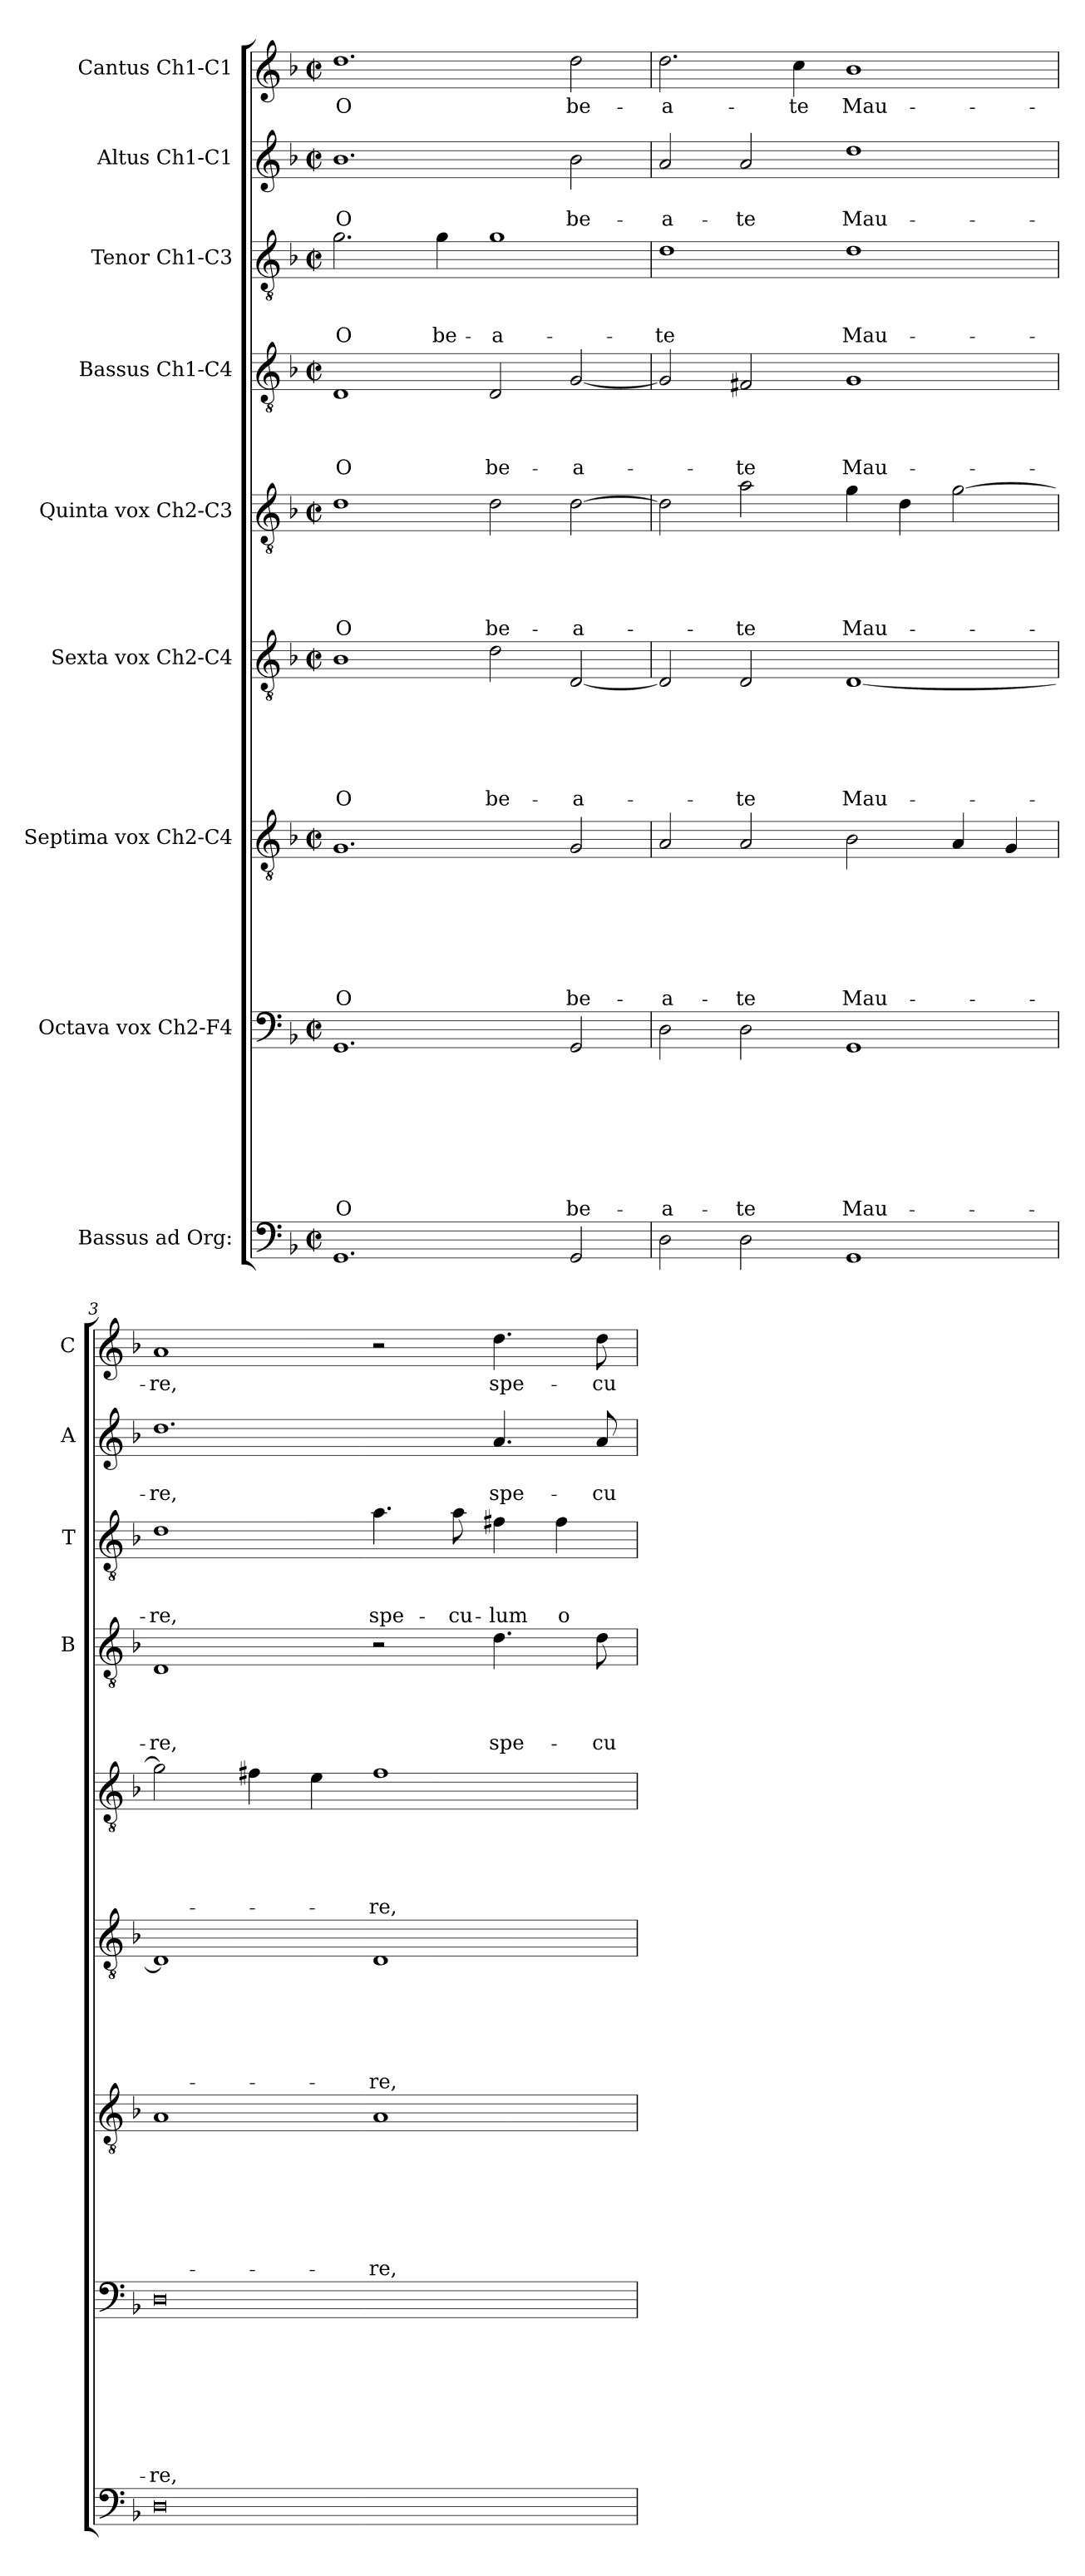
**kern	**kern	**text	**text	**text	**text	**text	**text	**text	**text	**kern	**text	**text	**text	**text	**text	**text	**text	**kern	**text	**text	**text	**text	**text	**text	**kern	**text	**text	**text	**text	**text	**kern	**text	**text	**text	**text	**kern	**text	**text	**text	**kern	**text	**text	**kern	**text
*part9	*part8	*part8	*part8	*part8	*part8	*part8	*part8	*part8	*part8	*part7	*part7	*part7	*part7	*part7	*part7	*part7	*part7	*part6	*part6	*part6	*part6	*part6	*part6	*part6	*part5	*part5	*part5	*part5	*part5	*part5	*part4	*part4	*part4	*part4	*part4	*part3	*part3	*part3	*part3	*part2	*part2	*part2	*part1	*part1
*staff9	*staff8	*staff8	*staff8	*staff8	*staff8	*staff8	*staff8	*staff8	*staff8	*staff7	*staff7	*staff7	*staff7	*staff7	*staff7	*staff7	*staff7	*staff6	*staff6	*staff6	*staff6	*staff6	*staff6	*staff6	*staff5	*staff5	*staff5	*staff5	*staff5	*staff5	*staff4	*staff4	*staff4	*staff4	*staff4	*staff3	*staff3	*staff3	*staff3	*staff2	*staff2	*staff2	*staff1	*staff1
*I"Bassus ad Org:	*I"Octava vox Ch2-F4	*	*	*	*	*	*	*	*	*I"Septima vox Ch2-C4	*	*	*	*	*	*	*	*I"Sexta vox Ch2-C4	*	*	*	*	*	*	*I"Quinta vox Ch2-C3	*	*	*	*	*	*I"Bassus Ch1-C4	*	*	*	*	*I"Tenor Ch1-C3	*	*	*	*I"Altus Ch1-C1	*	*	*I"Cantus Ch1-C1	*
*	*	*	*	*	*	*	*	*	*	*	*	*	*	*	*	*	*	*	*	*	*	*	*	*	*	*	*	*	*	*	*I'B	*	*	*	*	*I'T	*	*	*	*I'A	*	*	*I'C	*
*clefF4	*clefF4	*	*	*	*	*	*	*	*	*clefGv2	*	*	*	*	*	*	*	*clefGv2	*	*	*	*	*	*	*clefGv2	*	*	*	*	*	*clefGv2	*	*	*	*	*clefGv2	*	*	*	*clefG2	*	*	*clefG2	*
*k[b-]	*k[b-]	*	*	*	*	*	*	*	*	*k[b-]	*	*	*	*	*	*	*	*k[b-]	*	*	*	*	*	*	*k[b-]	*	*	*	*	*	*k[b-]	*	*	*	*	*k[b-]	*	*	*	*k[b-]	*	*	*k[b-]	*
*F:	*F:	*	*	*	*	*	*	*	*	*F:	*	*	*	*	*	*	*	*F:	*	*	*	*	*	*	*F:	*	*	*	*	*	*F:	*	*	*	*	*F:	*	*	*	*F:	*	*	*F:	*
*M2/2	*M2/2	*	*	*	*	*	*	*	*	*M2/2	*	*	*	*	*	*	*	*M2/2	*	*	*	*	*	*	*M2/2	*	*	*	*	*	*M2/2	*	*	*	*	*M2/2	*	*	*	*M2/2	*	*	*M2/2	*
*met(c|)	*met(c|)	*	*	*	*	*	*	*	*	*met(c|)	*	*	*	*	*	*	*	*met(c|)	*	*	*	*	*	*	*met(c|)	*	*	*	*	*	*met(c|)	*	*	*	*	*met(c|)	*	*	*	*met(c|)	*	*	*met(c|)	*
=1	=1	=1	=1	=1	=1	=1	=1	=1	=1	=1	=1	=1	=1	=1	=1	=1	=1	=1	=1	=1	=1	=1	=1	=1	=1	=1	=1	=1	=1	=1	=1	=1	=1	=1	=1	=1	=1	=1	=1	=1	=1	=1	=1	=1
!	!	!	!	!	!	!	!	!	!LO:LY:b	!	!	!	!	!	!	!	!LO:LY:b	!	!	!	!	!	!	!LO:LY:b	!	!	!	!	!	!LO:LY:b	!	!	!	!	!LO:LY:b	!	!	!	!LO:LY:b	!	!	!LO:LY:b	!	!LO:LY:b
1.GG	1.GG	.	.	.	.	.	.	.	O	1.G	.	.	.	.	.	.	O	1B-	.	.	.	.	.	O	1d	.	.	.	.	O	1D	.	.	.	O	2.g\	.	.	O	1.b-	.	O	1.dd	O
!	!	!	!	!	!	!	!	!	!	!	!	!	!	!	!	!	!	!	!	!	!	!	!	!	!	!	!	!	!	!	!	!	!	!	!	!	!	!	!LO:LY:b	!	!	!	!	!
.	.	.	.	.	.	.	.	.	.	.	.	.	.	.	.	.	.	.	.	.	.	.	.	.	.	.	.	.	.	.	.	.	.	.	.	4g\	.	.	be-	.	.	.	.	.
!	!	!	!	!	!	!	!	!	!	!	!	!	!	!	!	!	!	!	!	!	!	!	!	!LO:LY:b	!	!	!	!	!	!LO:LY:b	!	!	!	!	!LO:LY:b	!	!	!	!LO:LY:b	!	!	!	!	!
.	.	.	.	.	.	.	.	.	.	.	.	.	.	.	.	.	.	2d\	.	.	.	.	.	be-	2d\	.	.	.	.	be-	2D/	.	.	.	be-	1g	.	.	-a-	.	.	.	.	.
!	!	!	!	!	!	!	!	!	!LO:LY:b	!	!	!	!	!	!	!	!LO:LY:b	!	!	!	!	!	!	!LO:LY:b	!	!	!	!	!	!LO:LY:b	!	!	!	!	!LO:LY:b	!	!	!	!	!	!	!LO:LY:b	!	!LO:LY:b
2GG/	2GG/	.	.	.	.	.	.	.	be-	2G/	.	.	.	.	.	.	be-	[2D/	.	.	.	.	.	-a-	[2d\	.	.	.	.	-a-	[2G/	.	.	.	-a-	.	.	.	.	2b-\	.	be-	2dd\	be-
=2	=2	=2	=2	=2	=2	=2	=2	=2	=2	=2	=2	=2	=2	=2	=2	=2	=2	=2	=2	=2	=2	=2	=2	=2	=2	=2	=2	=2	=2	=2	=2	=2	=2	=2	=2	=2	=2	=2	=2	=2	=2	=2	=2	=2
!	!	!	!	!	!	!	!	!	!LO:LY:b	!	!	!	!	!	!	!	!LO:LY:b	!	!	!	!	!	!	!	!	!	!	!	!	!	!	!	!	!	!	!	!	!	!LO:LY:b	!	!	!LO:LY:b	!	!LO:LY:b
2D\	2D\	.	.	.	.	.	.	.	-a-	2A/	.	.	.	.	.	.	-a-	2D/]	.	.	.	.	.	.	2d\]	.	.	.	.	.	2G/]	.	.	.	.	1d	.	.	-te	2a/	.	-a-	2.dd\	-a-
!	!	!	!	!	!	!	!	!	!LO:LY:b	!	!	!	!	!	!	!	!LO:LY:b	!	!	!	!	!	!	!LO:LY:b	!	!	!	!	!	!LO:LY:b	!	!	!	!	!LO:LY:b	!	!	!	!	!	!	!LO:LY:b	!	!
2D\	2D\	.	.	.	.	.	.	.	-te	2A/	.	.	.	.	.	.	-te	2D/	.	.	.	.	.	-te	2a\	.	.	.	.	-te	2F#X/	.	.	.	-te	.	.	.	.	2a/	.	-te	.	.
!	!	!	!	!	!	!	!	!	!	!	!	!	!	!	!	!	!	!	!	!	!	!	!	!	!	!	!	!	!	!	!	!	!	!	!	!	!	!	!	!	!	!	!	!LO:LY:b
.	.	.	.	.	.	.	.	.	.	.	.	.	.	.	.	.	.	.	.	.	.	.	.	.	.	.	.	.	.	.	.	.	.	.	.	.	.	.	.	.	.	.	4cc\	-te
!	!	!	!	!	!	!	!	!	!LO:LY:b	!	!	!	!	!	!	!	!LO:LY:b	!	!	!	!	!	!	!LO:LY:b	!	!	!	!	!	!LO:LY:b	!	!	!	!	!LO:LY:b	!	!	!	!LO:LY:b	!	!	!LO:LY:b	!	!LO:LY:b
1GG	1GG	.	.	.	.	.	.	.	Mau-	2B-\	.	.	.	.	.	.	Mau-	[1D	.	.	.	.	.	Mau-	4g\	.	.	.	.	Mau-	1G	.	.	.	Mau-	1d	.	.	Mau-	1dd	.	Mau-	1b-	Mau-
.	.	.	.	.	.	.	.	.	.	.	.	.	.	.	.	.	.	.	.	.	.	.	.	.	4d\	.	.	.	.	.	.	.	.	.	.	.	.	.	.	.	.	.	.	.
.	.	.	.	.	.	.	.	.	.	4A/	.	.	.	.	.	.	.	.	.	.	.	.	.	.	[2g\	.	.	.	.	.	.	.	.	.	.	.	.	.	.	.	.	.	.	.
.	.	.	.	.	.	.	.	.	.	4G/	.	.	.	.	.	.	.	.	.	.	.	.	.	.	.	.	.	.	.	.	.	.	.	.	.	.	.	.	.	.	.	.	.	.
=3	=3	=3	=3	=3	=3	=3	=3	=3	=3	=3	=3	=3	=3	=3	=3	=3	=3	=3	=3	=3	=3	=3	=3	=3	=3	=3	=3	=3	=3	=3	=3	=3	=3	=3	=3	=3	=3	=3	=3	=3	=3	=3	=3	=3
!	!	!	!	!	!	!	!	!	!LO:LY:b	!	!	!	!	!	!	!	!	!	!	!	!	!	!	!	!	!	!	!	!	!	!	!	!	!	!LO:LY:b	!	!	!	!LO:LY:b	!	!	!LO:LY:b	!	!LO:LY:b
0D	0D	.	.	.	.	.	.	.	-re,	1A	.	.	.	.	.	.	.	1D]	.	.	.	.	.	.	2g\]	.	.	.	.	.	1D	.	.	.	-re,	1d	.	.	-re,	1.dd	.	-re,	1a	-re,
.	.	.	.	.	.	.	.	.	.	.	.	.	.	.	.	.	.	.	.	.	.	.	.	.	4f#X\	.	.	.	.	.	.	.	.	.	.	.	.	.	.	.	.	.	.	.
.	.	.	.	.	.	.	.	.	.	.	.	.	.	.	.	.	.	.	.	.	.	.	.	.	4e\	.	.	.	.	.	.	.	.	.	.	.	.	.	.	.	.	.	.	.
!	!	!	!	!	!	!	!	!	!	!	!	!	!	!	!	!	!LO:LY:b	!	!	!	!	!	!	!LO:LY:b	!	!	!	!	!	!LO:LY:b	!	!	!	!	!	!	!	!	!LO:LY:b	!	!	!	!	!
.	.	.	.	.	.	.	.	.	.	1A	.	.	.	.	.	.	-re,	1D	.	.	.	.	.	-re,	1f#	.	.	.	.	-re,	2r	.	.	.	.	4.a\	.	.	spe-	.	.	.	2r	.
!	!	!	!	!	!	!	!	!	!	!	!	!	!	!	!	!	!	!	!	!	!	!	!	!	!	!	!	!	!	!	!	!	!	!	!	!	!	!	!LO:LY:b	!	!	!	!	!
.	.	.	.	.	.	.	.	.	.	.	.	.	.	.	.	.	.	.	.	.	.	.	.	.	.	.	.	.	.	.	.	.	.	.	.	8a\	.	.	-cu-	.	.	.	.	.
!	!	!	!	!	!	!	!	!	!	!	!	!	!	!	!	!	!	!	!	!	!	!	!	!	!	!	!	!	!	!	!	!	!	!	!LO:LY:b	!	!	!	!LO:LY:b	!	!	!LO:LY:b	!	!LO:LY:b
.	.	.	.	.	.	.	.	.	.	.	.	.	.	.	.	.	.	.	.	.	.	.	.	.	.	.	.	.	.	.	4.d\	.	.	.	spe-	4f#X\	.	.	-lum	4.a/	.	spe-	4.dd\	spe-
!	!	!	!	!	!	!	!	!	!	!	!	!	!	!	!	!	!	!	!	!	!	!	!	!	!	!	!	!	!	!	!	!	!	!	!	!	!	!	!LO:LY:b	!	!	!	!	!
.	.	.	.	.	.	.	.	.	.	.	.	.	.	.	.	.	.	.	.	.	.	.	.	.	.	.	.	.	.	.	.	.	.	.	.	4f#\	.	.	o-	.	.	.	.	.
!	!	!	!	!	!	!	!	!	!	!	!	!	!	!	!	!	!	!	!	!	!	!	!	!	!	!	!	!	!	!	!	!	!	!	!LO:LY:b	!	!	!	!	!	!	!LO:LY:b	!	!LO:LY:b
.	.	.	.	.	.	.	.	.	.	.	.	.	.	.	.	.	.	.	.	.	.	.	.	.	.	.	.	.	.	.	8d\	.	.	.	-cu-	.	.	.	.	8a/	.	-cu-	8dd\	-cu-
=	=	=	=	=	=	=	=	=	=	=	=	=	=	=	=	=	=	=	=	=	=	=	=	=	=	=	=	=	=	=	=	=	=	=	=	=	=	=	=	=	=	=	=	=
*-	*-	*-	*-	*-	*-	*-	*-	*-	*-	*-	*-	*-	*-	*-	*-	*-	*-	*-	*-	*-	*-	*-	*-	*-	*-	*-	*-	*-	*-	*-	*-	*-	*-	*-	*-	*-	*-	*-	*-	*-	*-	*-	*-	*-
